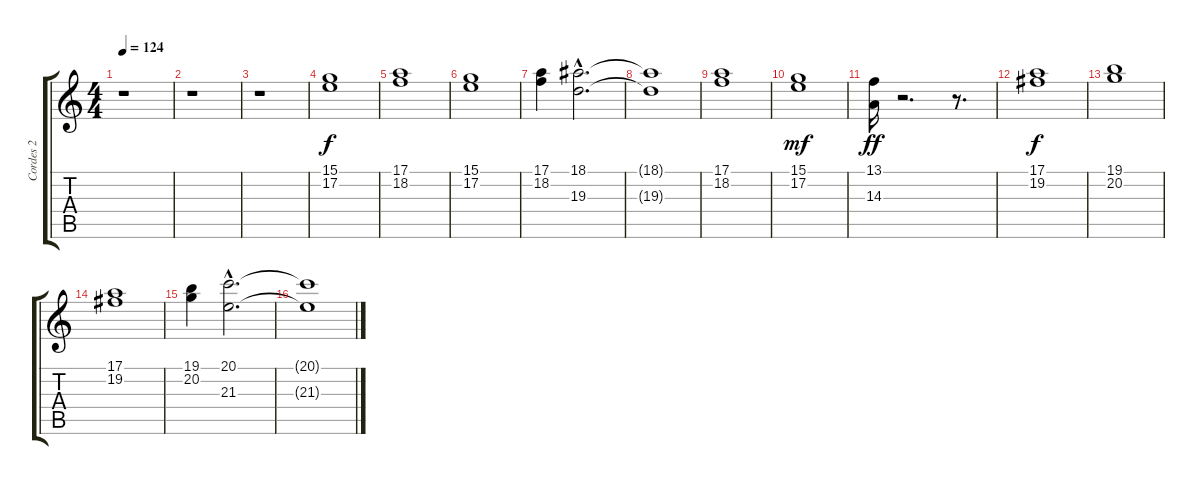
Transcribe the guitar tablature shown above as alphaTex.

\track ("Cordes 2" "Cordes 2") {instrument stringensemble1}
\staff {score tabs}
\tuning (E4 B3 G3 D3 A2 E2) {hide}
\ts (4 4)
\tempo 124
\clef g2
\ks c
r.1{dy f} |
r.1 |
r.1 |
(15.1 17.2).1 |
(17.1 18.2).1 |
(15.1 17.2).1 |
(17.1 18.2).4 (18.1{hac} 19.3{hac}).2{d} |
(18.1{t} 19.3{t}).1 |
(17.1 18.2).1 |
(15.1 17.2).1{dy mf} |
(13.1 14.3).16{dy ff} r.2{d} r.8{d} |
(17.1 19.2).1{dy f} |
(19.1 20.2).1 |
(17.1 19.2).1 |
(19.1 20.2).4 (20.1{hac} 21.3{hac}).2{d} |
(20.1{t} 21.3{t}).1
